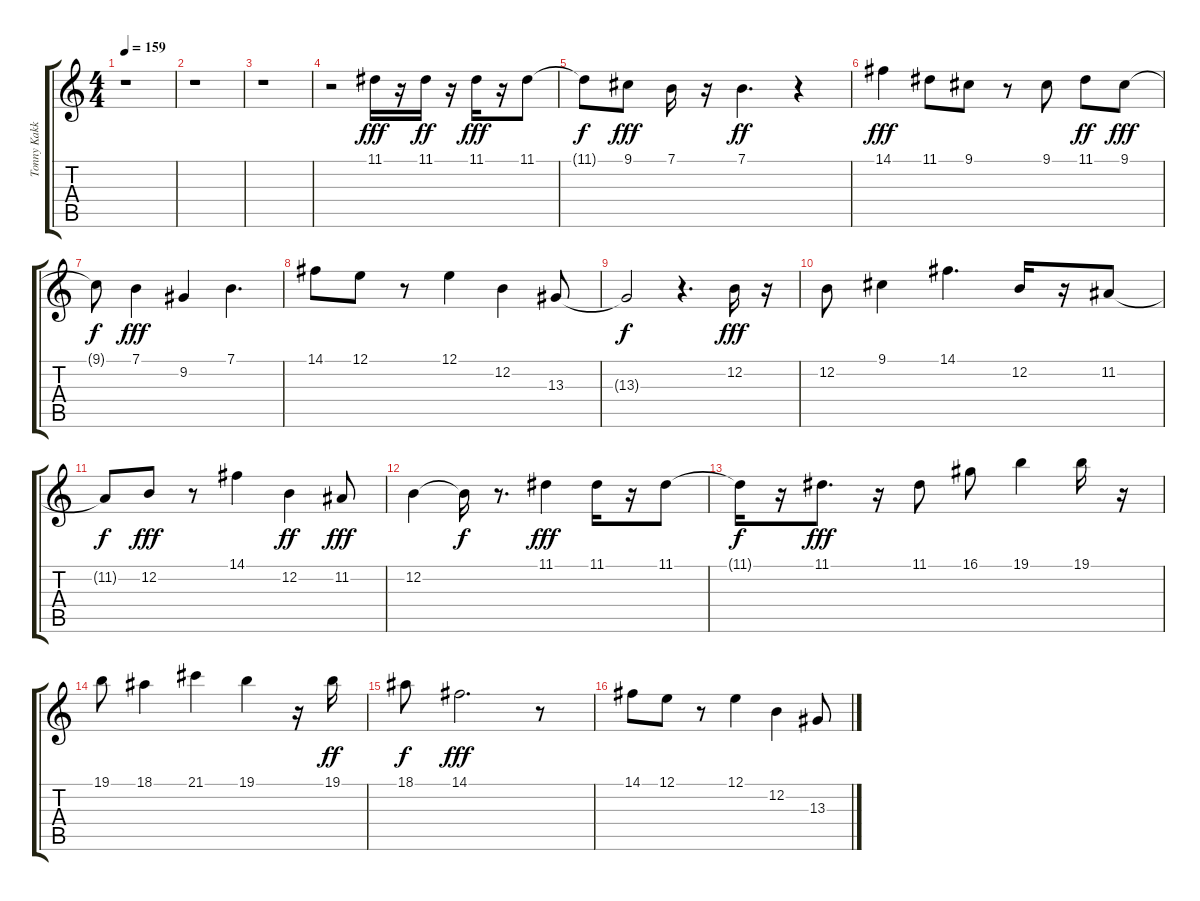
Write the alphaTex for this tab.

\track ("Tonny Kakko" "Tonny Kakk") {instrument lead1square}
\staff {score tabs}
\tuning (E4 B3 G3 D3 A2 E2) {hide}
\ts (4 4)
\tempo 159
\clef g2
\ks c
r.1{dy fff} |
r.1 |
r.1 |
r.2 11.1.16 r.16 11.1.16{dy ff} r.16 11.1.16{dy fff} r.16 11.1.8 |
11.1{t}.8{dy f} 9.1.8{dy fff} 7.1.16 r.16 7.1.4{d dy ff} r.4 |
14.1.4{dy fff} 11.1.8 9.1.8 r.8 9.1.8 11.1.8{dy ff} 9.1.8{dy fff} |
9.1{t}.8{dy f} 7.1.4{dy fff} 9.2.4 7.1.4{d} |
14.1.8 12.1.8 r.8 12.1.4 12.2.4 13.3.8 |
13.3{t}.2{dy f} r.4{d} 12.2.16{dy fff} r.16 |
12.2.8 9.1.4 14.1.4{d} 12.2.16 r.16 11.2.8 |
11.2{t}.8{dy f} 12.2.8{dy fff} r.8 14.1.4 12.2.4{dy ff} 11.2.8{dy fff} |
12.2.4 12.2{t}.16{dy f} r.8{d} 11.1.4{dy fff} 11.1.16 r.16 11.1.8 |
11.1{t}.16{dy f} r.16 11.1.8{d dy fff} r.16 11.1.8 16.1.8 19.1.4 19.1.16 r.16 |
19.1.8 18.1.4 21.1.4 19.1.4 r.16 19.1.16{dy ff} |
18.1.8{dy f} 14.1.2{d dy fff} r.8 |
14.1.8 12.1.8 r.8 12.1.4 12.2.4 13.3.8
